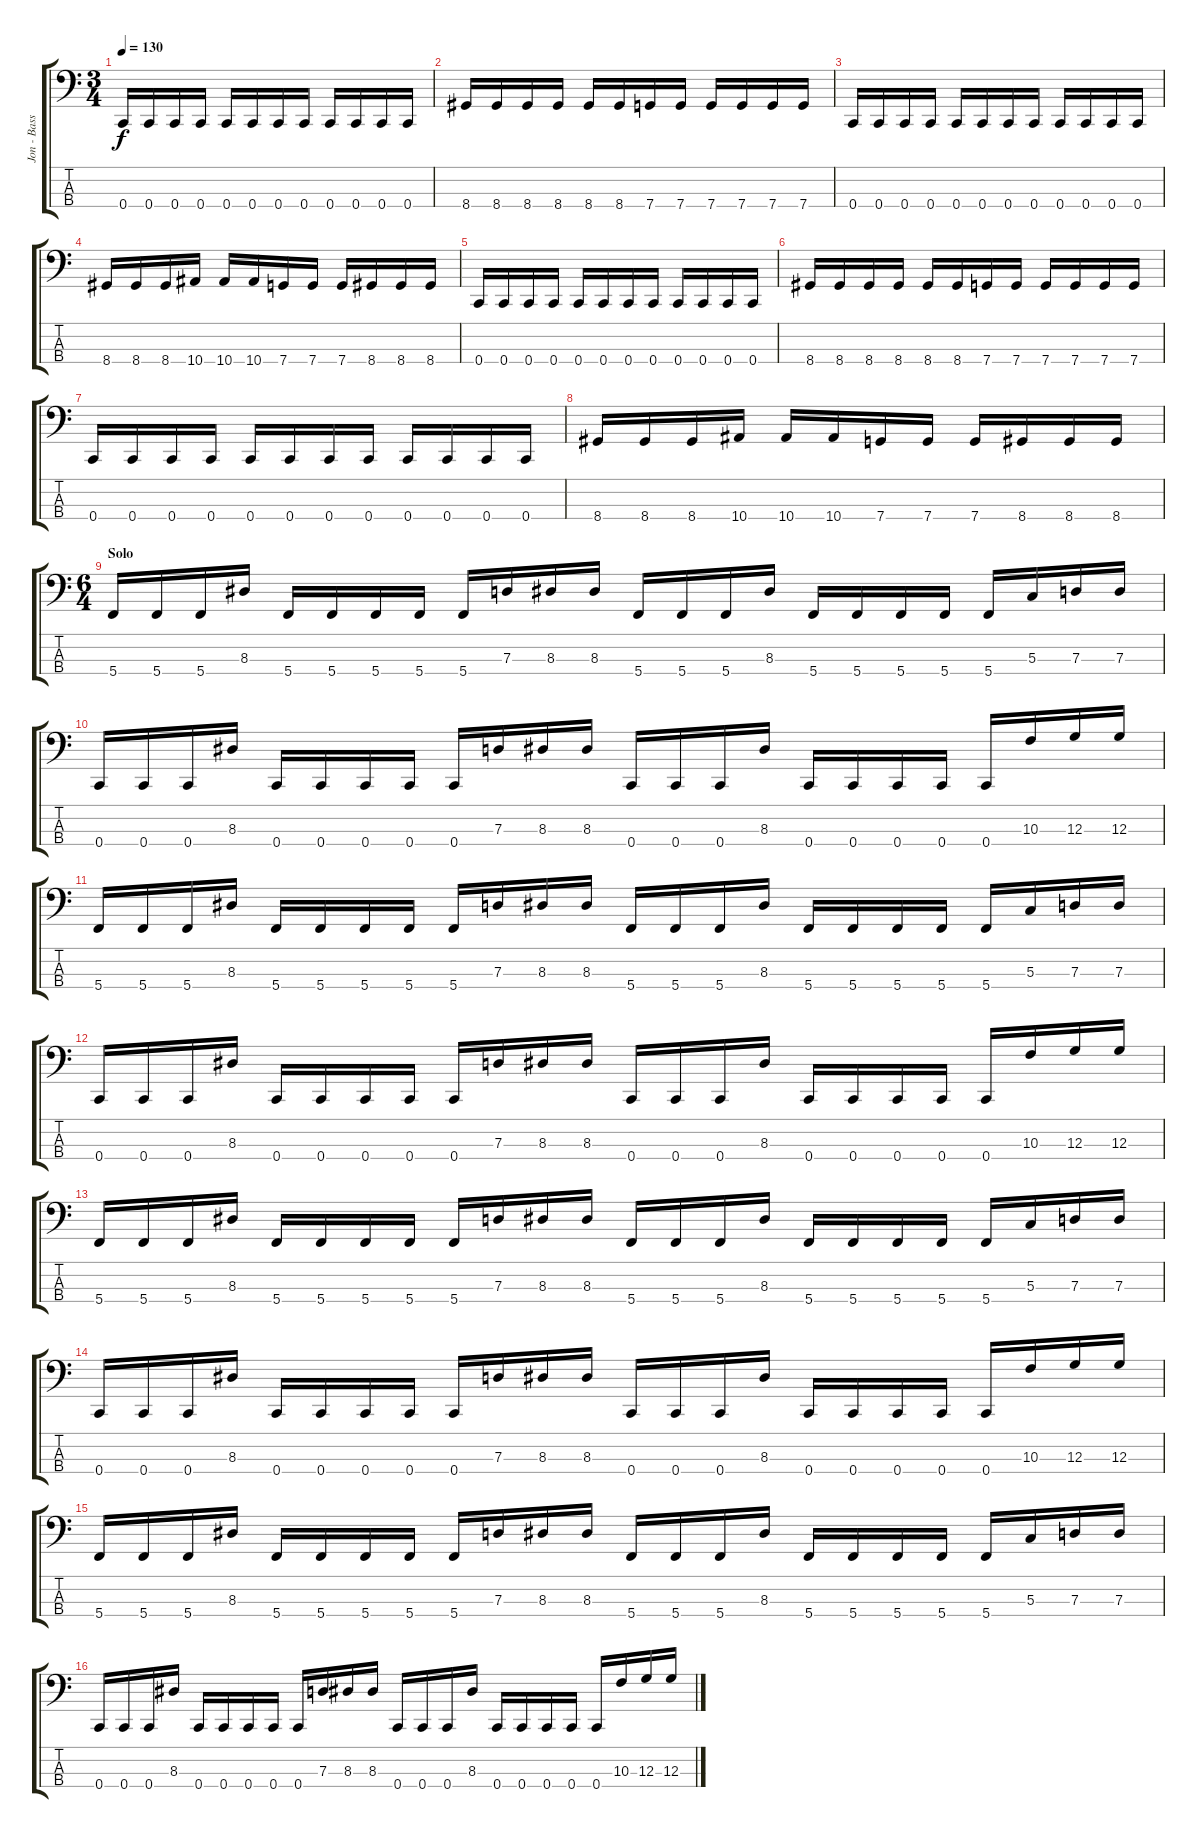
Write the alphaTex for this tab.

\track ("Jon - Bass" "Jon - Bass") {instrument electricbassfinger}
\staff {score tabs}
\tuning (F2 C2 G1 C1) {hide}
\ts (3 4)
\tempo 130
\clef f4
\ks c
0.4.16{dy f} 0.4.16 0.4.16 0.4.16 0.4.16 0.4.16 0.4.16 0.4.16 0.4.16 0.4.16 0.4.16 0.4.16 |
8.4.16 8.4.16 8.4.16 8.4.16 8.4.16 8.4.16 7.4.16 7.4.16 7.4.16 7.4.16 7.4.16 7.4.16 |
0.4.16 0.4.16 0.4.16 0.4.16 0.4.16 0.4.16 0.4.16 0.4.16 0.4.16 0.4.16 0.4.16 0.4.16 |
8.4.16 8.4.16 8.4.16 10.4.16 10.4.16 10.4.16 7.4.16 7.4.16 7.4.16 8.4.16 8.4.16 8.4.16 |
0.4.16 0.4.16 0.4.16 0.4.16 0.4.16 0.4.16 0.4.16 0.4.16 0.4.16 0.4.16 0.4.16 0.4.16 |
8.4.16 8.4.16 8.4.16 8.4.16 8.4.16 8.4.16 7.4.16 7.4.16 7.4.16 7.4.16 7.4.16 7.4.16 |
0.4.16 0.4.16 0.4.16 0.4.16 0.4.16 0.4.16 0.4.16 0.4.16 0.4.16 0.4.16 0.4.16 0.4.16 |
8.4.16 8.4.16 8.4.16 10.4.16 10.4.16 10.4.16 7.4.16 7.4.16 7.4.16 8.4.16 8.4.16 8.4.16 |
\ts (6 4)
\section ("" "Solo")
5.4.16 5.4.16 5.4.16 8.3.16 5.4.16 5.4.16 5.4.16 5.4.16 5.4.16 7.3.16 8.3.16 8.3.16 5.4.16 5.4.16 5.4.16 8.3.16 5.4.16 5.4.16 5.4.16 5.4.16 5.4.16 5.3.16 7.3.16 7.3.16 |
0.4.16 0.4.16 0.4.16 8.3.16 0.4.16 0.4.16 0.4.16 0.4.16 0.4.16 7.3.16 8.3.16 8.3.16 0.4.16 0.4.16 0.4.16 8.3.16 0.4.16 0.4.16 0.4.16 0.4.16 0.4.16 10.3.16 12.3.16 12.3.16 |
5.4.16 5.4.16 5.4.16 8.3.16 5.4.16 5.4.16 5.4.16 5.4.16 5.4.16 7.3.16 8.3.16 8.3.16 5.4.16 5.4.16 5.4.16 8.3.16 5.4.16 5.4.16 5.4.16 5.4.16 5.4.16 5.3.16 7.3.16 7.3.16 |
0.4.16 0.4.16 0.4.16 8.3.16 0.4.16 0.4.16 0.4.16 0.4.16 0.4.16 7.3.16 8.3.16 8.3.16 0.4.16 0.4.16 0.4.16 8.3.16 0.4.16 0.4.16 0.4.16 0.4.16 0.4.16 10.3.16 12.3.16 12.3.16 |
5.4.16 5.4.16 5.4.16 8.3.16 5.4.16 5.4.16 5.4.16 5.4.16 5.4.16 7.3.16 8.3.16 8.3.16 5.4.16 5.4.16 5.4.16 8.3.16 5.4.16 5.4.16 5.4.16 5.4.16 5.4.16 5.3.16 7.3.16 7.3.16 |
0.4.16 0.4.16 0.4.16 8.3.16 0.4.16 0.4.16 0.4.16 0.4.16 0.4.16 7.3.16 8.3.16 8.3.16 0.4.16 0.4.16 0.4.16 8.3.16 0.4.16 0.4.16 0.4.16 0.4.16 0.4.16 10.3.16 12.3.16 12.3.16 |
5.4.16 5.4.16 5.4.16 8.3.16 5.4.16 5.4.16 5.4.16 5.4.16 5.4.16 7.3.16 8.3.16 8.3.16 5.4.16 5.4.16 5.4.16 8.3.16 5.4.16 5.4.16 5.4.16 5.4.16 5.4.16 5.3.16 7.3.16 7.3.16 |
0.4.16 0.4.16 0.4.16 8.3.16 0.4.16 0.4.16 0.4.16 0.4.16 0.4.16 7.3.16 8.3.16 8.3.16 0.4.16 0.4.16 0.4.16 8.3.16 0.4.16 0.4.16 0.4.16 0.4.16 0.4.16 10.3.16 12.3.16 12.3.16
